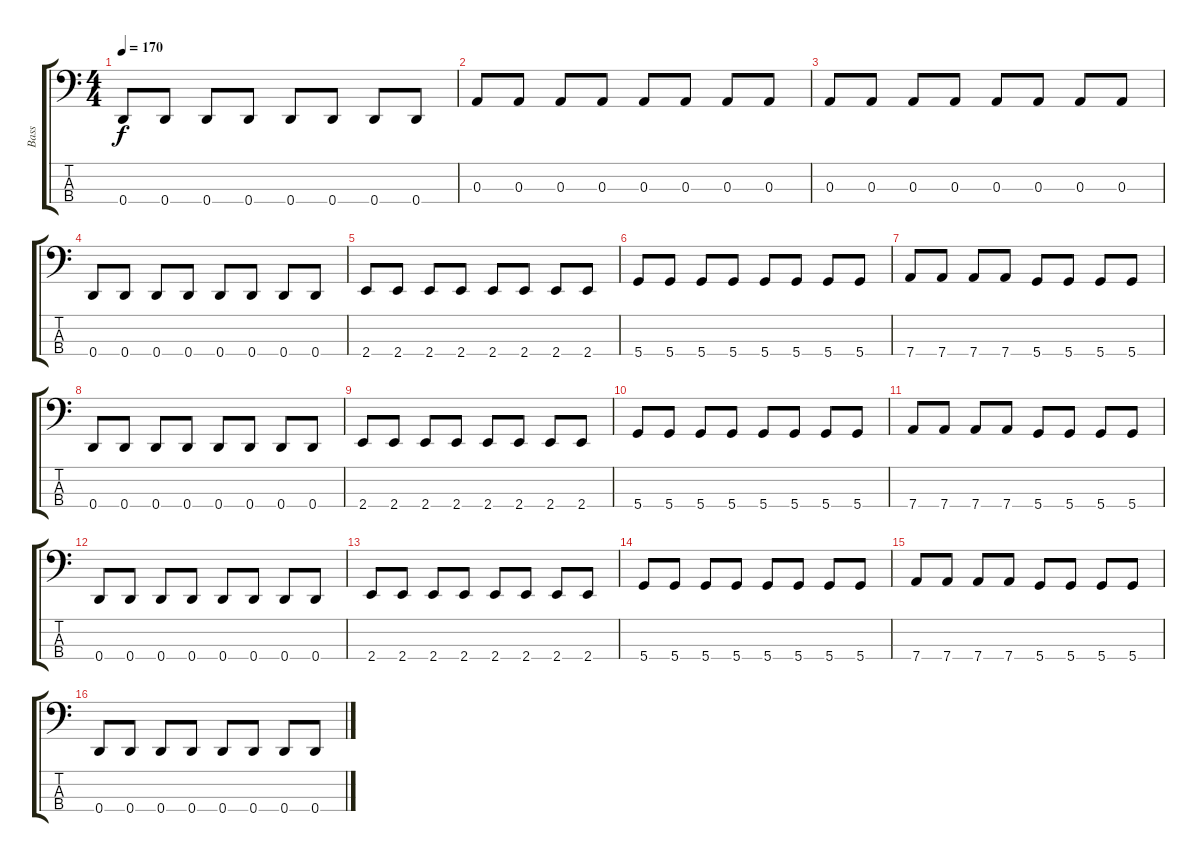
\track ("Bass" "Bass") {instrument electricbasspick}
\staff {score tabs}
\tuning (G2 D2 A1 D1) {hide}
\ts (4 4)
\tempo 170
\clef f4
\ks c
0.4.8{dy f} 0.4.8 0.4.8 0.4.8 0.4.8 0.4.8 0.4.8 0.4.8 |
0.3.8 0.3.8 0.3.8 0.3.8 0.3.8 0.3.8 0.3.8 0.3.8 |
0.3.8 0.3.8 0.3.8 0.3.8 0.3.8 0.3.8 0.3.8 0.3.8 |
0.4.8 0.4.8 0.4.8 0.4.8 0.4.8 0.4.8 0.4.8 0.4.8 |
2.4.8 2.4.8 2.4.8 2.4.8 2.4.8 2.4.8 2.4.8 2.4.8 |
5.4.8 5.4.8 5.4.8 5.4.8 5.4.8 5.4.8 5.4.8 5.4.8 |
7.4.8 7.4.8 7.4.8 7.4.8 5.4.8 5.4.8 5.4.8 5.4.8 |
0.4.8 0.4.8 0.4.8 0.4.8 0.4.8 0.4.8 0.4.8 0.4.8 |
2.4.8 2.4.8 2.4.8 2.4.8 2.4.8 2.4.8 2.4.8 2.4.8 |
5.4.8 5.4.8 5.4.8 5.4.8 5.4.8 5.4.8 5.4.8 5.4.8 |
7.4.8 7.4.8 7.4.8 7.4.8 5.4.8 5.4.8 5.4.8 5.4.8 |
0.4.8 0.4.8 0.4.8 0.4.8 0.4.8 0.4.8 0.4.8 0.4.8 |
2.4.8 2.4.8 2.4.8 2.4.8 2.4.8 2.4.8 2.4.8 2.4.8 |
5.4.8 5.4.8 5.4.8 5.4.8 5.4.8 5.4.8 5.4.8 5.4.8 |
7.4.8 7.4.8 7.4.8 7.4.8 5.4.8 5.4.8 5.4.8 5.4.8 |
0.4.8 0.4.8 0.4.8 0.4.8 0.4.8 0.4.8 0.4.8 0.4.8
